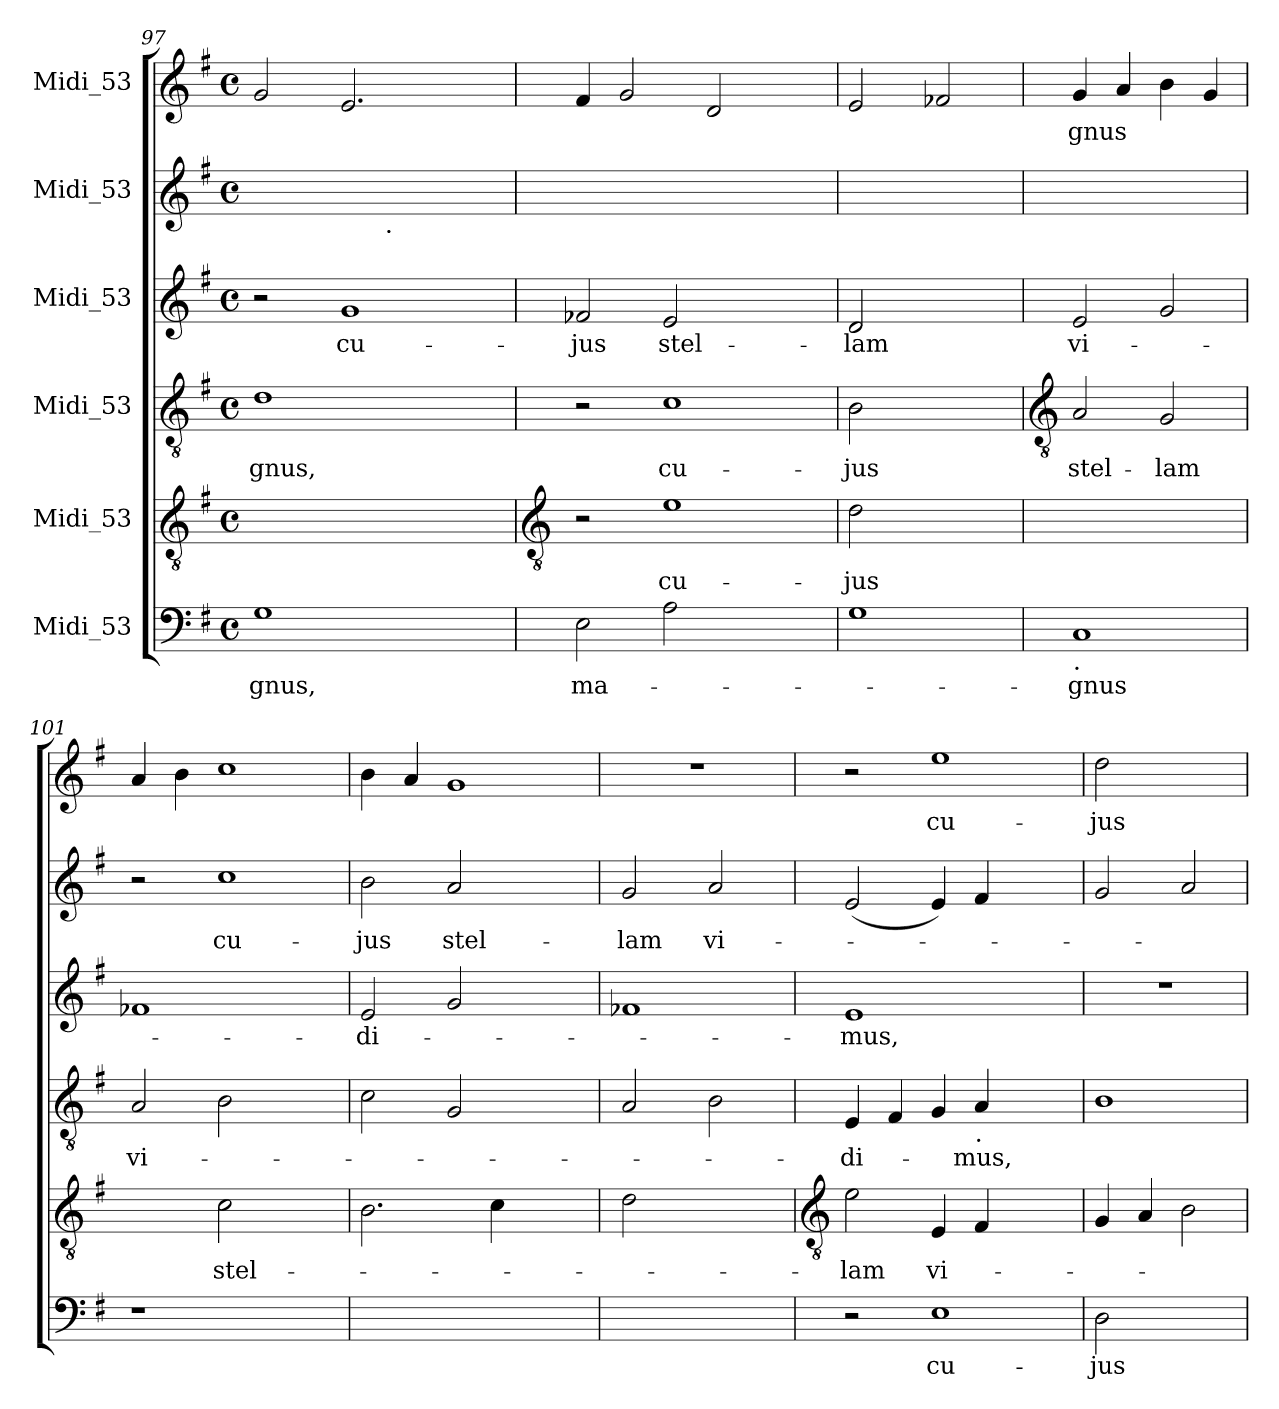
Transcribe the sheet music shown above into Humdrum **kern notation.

**kern	**text	**kern	**text	**kern	**text	**kern	**text	**kern	**text	**kern	**text
*part6	*part6	*part5	*part5	*part4	*part4	*part3	*part3	*part2	*part2	*part1	*part1
*staff6	*staff6	*staff5	*staff5	*staff4	*staff4	*staff3	*staff3	*staff2	*staff2	*staff1	*staff1
*I"Midi_53	*	*I"Midi_53	*	*I"Midi_53	*	*I"Midi_53	*	*I"Midi_53	*	*I"Midi_53	*
*clefF4	*	*clefGv2	*	*clefGv2	*	*clefG2	*	*clefG2	*	*clefG2	*
*k[f#]	*	*k[f#]	*	*k[f#]	*	*k[f#]	*	*k[f#]	*	*k[f#]	*
*G:	*	*G:	*	*G:	*	*G:	*	*G:	*	*G:	*
*M4/4	*	*M4/4	*	*M4/4	*	*M4/4	*	*M4/4	*	*M4/4	*
*met(c)	*	*met(c)	*	*met(c)	*	*met(c)	*	*met(c)	*	*met(c)	*
=97	=97	=97	=97	=97	=97	=97	=97	=97	=97	=97	=97
!	!LO:LY:b	!	!	!	!LO:LY:b	!	!	!	!	!	!
1G	-gnus,	4ryy	.	1d	-gnus,	2r	.	4ryy	.	2g/	.
.	.	4ryy	.	.	.	.	.	4ryy	.	.	.
!	!	!	!	!	!	!	!LO:LY:b	!	!	!	!
.	.	4ryy	.	.	.	1g	cu-	4ryy	.	2.e/	.
!	!	!	!	!	!	!	!	!LO:TX:b:t=.	!	!	!
.	.	4ryy	.	.	.	.	.	4ryy	.	.	.
2ryy	.	2ryy	.	2ryy	.	.	.	2ryy	.	.	.
.	.	.	.	.	.	.	.	.	.	4ryy	.
!!LO:LB:g=z
=98	=98	=98	=98	=98	=98	=98	=98	=98	=98	=98	=98
*	*	*clefGv2	*	*	*	*	*	*	*	*	*
!	!LO:LY:b	!	!	!	!	!	!LO:LY:b	!	!	!	!
2E\	ma-	2r	.	2r	.	2f-X/	-jus	4ryy	.	4f#/	.
.	.	.	.	.	.	.	.	4ryy	.	2g/	.
!	!	!	!LO:LY:b	!	!LO:LY:b	!	!LO:LY:b	!	!	!	!
2A\	.	1e	cu-	1c	cu-	2e/	stel-	4ryy	.	.	.
.	.	.	.	.	.	.	.	4ryy	.	2d/	.
2ryy	.	.	.	.	.	2ryy	.	2ryy	.	.	.
.	.	.	.	.	.	.	.	.	.	4ryy	.
=99	=99	=99	=99	=99	=99	=99	=99	=99	=99	=99	=99
!	!	!	!LO:LY:b	!	!LO:LY:b	!	!LO:LY:b	!	!	!	!
1G	.	2d\	-jus	2B\	-jus	2d/	-lam	4ryy	.	2e/	.
.	.	.	.	.	.	.	.	4ryy	.	.	.
.	.	4ryy	.	2ryy	.	2ryy	.	4ryy	.	2f-X/	.
.	.	4ryy	.	.	.	.	.	4ryy	.	.	.
!!LO:LB:g=z
=100	=100	=100	=100	=100	=100	=100	=100	=100	=100	=100	=100
*	*	*	*	*clefGv2	*	*	*	*	*	*	*
!LO:TX:b:t=.	!	!	!	!	!	!	!	!	!	!	!
!	!LO:LY:b	!	!	!	!LO:LY:b	!	!LO:LY:b	!	!	!	!LO:LY:b
1C	-gnus	4ryy	.	2A/	stel-	2e/	vi-	4ryy	.	4g/	-gnus
.	.	4ryy	.	.	.	.	.	4ryy	.	4a/	.
!	!	!	!	!	!LO:LY:b	!	!	!	!	!	!
.	.	4ryy	.	2G/	-lam	2g/	.	4ryy	.	4b\	.
.	.	4ryy	.	.	.	.	.	4ryy	.	4g/	.
!!LO:LB:g=z
=101	=101	=101	=101	=101	=101	=101	=101	=101	=101	=101	=101
!	!	!	!	!	!LO:LY:b	!	!	!	!	!	!
1r	.	4ryy	.	2A/	vi-	1f-X	.	2r	.	4a/	.
.	.	4ryy	.	.	.	.	.	.	.	4b\	.
!	!	!	!LO:LY:b	!	!	!	!	!	!LO:LY:b	!	!
.	.	2c\	stel-	2B\	.	.	.	1cc	cu-	1cc	.
2ryy	.	2ryy	.	2ryy	.	2ryy	.	.	.	.	.
=102	=102	=102	=102	=102	=102	=102	=102	=102	=102	=102	=102
!	!	!	!	!	!	!	!LO:LY:b	!	!LO:LY:b	!	!
4ryy	.	2.B\	.	2c\	.	2e/	-di-	2b\	-jus	4b\	.
4ryy	.	.	.	.	.	.	.	.	.	4a/	.
!	!	!	!	!	!	!	!	!	!LO:LY:b	!	!
4ryy	.	.	.	2G/	.	2g/	.	2a/	stel-	1g	.
4ryy	.	4c\	.	.	.	.	.	.	.	.	.
2ryy	.	2ryy	.	2ryy	.	2ryy	.	2ryy	.	.	.
=103	=103	=103	=103	=103	=103	=103	=103	=103	=103	=103	=103
!	!	!	!	!	!	!	!	!	!LO:LY:b	!	!
4ryy	.	2d\	.	2A/	.	1f-X	.	2g/	-lam	1r	.
4ryy	.	.	.	.	.	.	.	.	.	.	.
!	!	!	!	!	!	!	!	!	!LO:LY:b	!	!
4ryy	.	2ryy	.	2B\	.	.	.	2a/	vi-	.	.
4ryy	.	.	.	.	.	.	.	.	.	.	.
!!LO:LB:g=z
=104	=104	=104	=104	=104	=104	=104	=104	=104	=104	=104	=104
*	*	*clefGv2	*	*	*	*	*	*	*	*	*
!	!	!	!LO:LY:b	!	!LO:LY:b	!	!LO:LY:b	!	!	!	!
2r	.	2e\	-lam	4E/	-di-	1e	-mus,	(<2e/	.	2r	.
.	.	.	.	4F#/	.	.	.	.	.	.	.
!	!LO:LY:b	!	!LO:LY:b	!	!	!	!	!	!	!	!LO:LY:b
1E	cu-	4E/	vi-	4G/	.	.	.	4e/)	.	1ee	cu-
!	!	!	!	!LO:TX:b:t=.	!	!	!	!	!	!	!
!	!	!	!	!	!LO:LY:b	!	!	!	!	!	!
.	.	4F#/	.	4A/	-mus,	.	.	4f#/	.	.	.
.	.	2ryy	.	2ryy	.	2ryy	.	2ryy	.	.	.
=105	=105	=105	=105	=105	=105	=105	=105	=105	=105	=105	=105
!	!LO:LY:b	!	!	!	!	!	!	!	!	!	!LO:LY:b
2D\	-jus	4G/	.	1B	.	1r	.	2g/	.	2dd\	-jus
.	.	4A/	.	.	.	.	.	.	.	.	.
2ryy	.	2B\	.	.	.	.	.	2a/	.	2ryy	.
=	=	=	=	=	=	=	=	=	=	=	=
*-	*-	*-	*-	*-	*-	*-	*-	*-	*-	*-	*-
